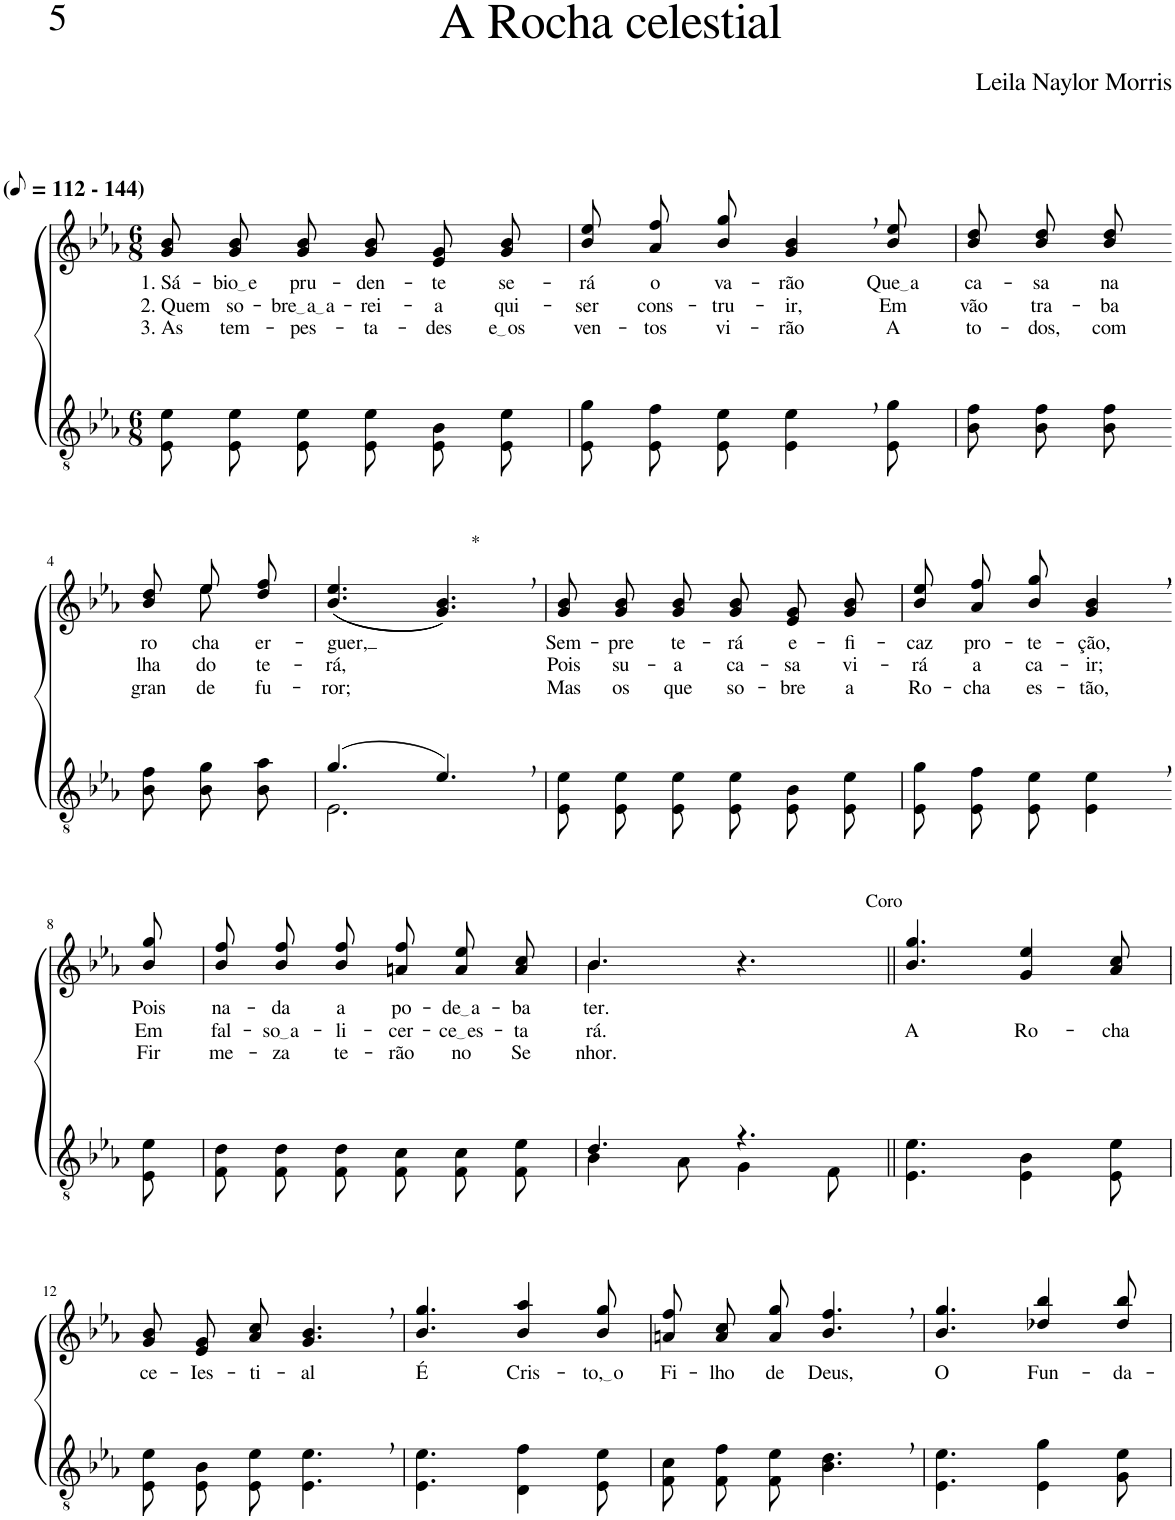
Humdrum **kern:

**kern	**kern	**text	**text	**text
*part2	*part1	*part1	*part1	*part1
*staff2	*staff1	*staff1	*staff1	*staff1
*I"Parte III e IV	*I"Parte I e II	*	*	*
*clefGv2	*clefG2	*	*	*
*Trd4c7	*Trd4c7	*	*	*
*k[b-e-a-]	*k[b-e-a-]	*	*	*
*M6/8	*M6/8	*	*	*
*MM56	*MM56	*	*	*
=1	=1	=1	=1	=1
!	!LO:TX:a:B:t=(	!	!	!
!	!LO:TX:a:B:t=- 144)	!	!	!
!	!	!LO:LY:b	!LO:LY:b	!LO:LY:b
8E-/ 8e-/L	8g/ 8b-/L	1. Sá-	2. Quem	3. As
!	!	!LO:LY:b	!LO:LY:b	!LO:LY:b
8E-/ 8e-/	8g/ 8b-/	bio e	so-	tem-
!	!	!LO:LY:b	!LO:LY:b	!LO:LY:b
8E-/ 8e-/J	8g/ 8b-/J	pru-	bre a a	-pes-
!	!	!LO:LY:b	!LO:LY:b	!LO:LY:b
8E-/ 8e-/L	8g/ 8b-/L	-den-	-rei-	-ta-
!	!	!LO:LY:b	!LO:LY:b	!LO:LY:b
8E-/ 8B-/	8e-/ 8g/	-te	-a	-des
!	!	!LO:LY:b	!LO:LY:b	!LO:LY:b
8E-/ 8e-/J	8g/ 8b-/J	se-	qui-	e os
=2	=2	=2	=2	=2
!	!	!LO:LY:b	!LO:LY:b	!LO:LY:b
8E-/ 8g/L	8b-\ 8ee-\L	-rá	-ser	ven-
!	!	!LO:LY:b	!LO:LY:b	!LO:LY:b
8E-/ 8f/	8a-\ 8ff\	o	cons-	-tos
!	!	!LO:LY:b	!LO:LY:b	!LO:LY:b
8E-/ 8e-/J	8b-\ 8gg\J	va-	-tru-	vi-
!	!	!LO:LY:b	!LO:LY:b	!LO:LY:b
4E-\, 4e-\,	4g/, 4b-/,	-rão	-ir,	-rão
!	!	!LO:LY:b	!LO:LY:b	!LO:LY:b
8E-\ 8g\	8b-/ 8ee-/	Que a	Em	A
=3	=3	=3	=3	=3
!	!	!LO:LY:b	!LO:LY:b	!LO:LY:b
8B-\ 8f\L	8b-\ 8dd\L	ca-	vão	to-
!	!	!LO:LY:b	!LO:LY:b	!LO:LY:b
8B-\ 8f\	8b-\ 8dd\	-sa	tra-	-dos,
!	!	!LO:LY:b	!LO:LY:b	!LO:LY:b
8B-\ 8f\J	8b-\ 8dd\J	na	-ba-	com
!!LO:LB:g=z
=4-	=4-	=4-	=4-	=4-
*	*^	*	*	*
!	!	!	!LO:LY:b	!LO:LY:b	!LO:LY:b
8B-\ 8f\L	8ryy	8b-\ 8dd\L	ro-	-lha-	gran-
!	!	!	!LO:LY:b	!LO:LY:b	!LO:LY:b
8B-\ 8g\	8ee-\	8ee-\	-cha	-do	-de
!	!	!	!LO:LY:b	!LO:LY:b	!LO:LY:b
8B-\ 8a-\J	8ryy	8dd\ 8ff\J	er-	te-	fu-
=5	=5	=5	=5	=5	=5
*^	*	*	*	*	*
!	!	!	!	!LO:LY:b	!LO:LY:b	!LO:LY:b
*	*	*v	*v	*	*	*
(4.g/	2.E-\	((4.b-/ 4.ee-/	-guer,	-rá,	-ror;
!	!	!LO:TX:a:t=*	!	!	!
4.e-,/)	.	4.g/, 4.b-/,))	.	.	.
*v	*v	*	*	*	*
=6	=6	=6	=6	=6
!	!	!LO:LY:b	!LO:LY:b	!LO:LY:b
8E-/ 8e-/L	8g/ 8b-/L	-Sem-	Pois	Mas
!	!	!LO:LY:b	!LO:LY:b	!LO:LY:b
8E-/ 8e-/	8g/ 8b-/	-pre	su-	os
!	!	!LO:LY:b	!LO:LY:b	!LO:LY:b
8E-/ 8e-/J	8g/ 8b-/J	te-	-a	que
!	!	!LO:LY:b	!LO:LY:b	!LO:LY:b
8E-/ 8e-/L	8g/ 8b-/L	-rá	ca-	so-
!	!	!LO:LY:b	!LO:LY:b	!LO:LY:b
8E-/ 8B-/	8e-/ 8g/	e-	-sa	-bre
!	!	!LO:LY:b	!LO:LY:b	!LO:LY:b
8E-/ 8e-/J	8g/ 8b-/J	-fi-	vi-	a
=7	=7	=7	=7	=7
!	!	!LO:LY:b	!LO:LY:b	!LO:LY:b
8E-/ 8g/L	8b-\ 8ee-\L	-caz	-rá	Ro-
!	!	!LO:LY:b	!LO:LY:b	!LO:LY:b
8E-/ 8f/	8a-\ 8ff\	pro-	a	-cha
!	!	!LO:LY:b	!LO:LY:b	!LO:LY:b
8E-/ 8e-/J	8b-\ 8gg\J	-te-	ca-	es-
!	!	!LO:LY:b	!LO:LY:b	!LO:LY:b
4E-\, 4e-\,	4g/, 4b-/,	-ção,	-ir;	-tão,
!!LO:LB:g=z
=8-	=8-	=8-	=8-	=8-
!	!	!LO:LY:b	!LO:LY:b	!LO:LY:b
8E-\ 8e-\	8b-/ 8gg/	Pois	Em	Fir
=9	=9	=9	=9	=9
!	!	!LO:LY:b	!LO:LY:b	!LO:LY:b
8F/ 8d/L	8b-\ 8ff\L	na-	fal-	me-
!	!	!LO:LY:b	!LO:LY:b	!LO:LY:b
8F/ 8d/	8b-\ 8ff\	-da	so a	-za
!	!	!LO:LY:b	!LO:LY:b	!LO:LY:b
8F/ 8d/J	8b-\ 8ff\J	a	-li-	te-
!	!	!LO:LY:b	!LO:LY:b	!LO:LY:b
8F\ 8c\L	8an\ 8ff\L	po-	-cer-	-rão
!	!	!LO:LY:b	!LO:LY:b	!LO:LY:b
8F\ 8c\	8a\ 8ee-\	de a	ce es	no
!	!	!LO:LY:b	!LO:LY:b	!LO:LY:b
8F\ 8e-\J	8a\ 8cc\J	-ba-	-ta-	Se-
=10	=10	=10	=10	=10
*^	*^	*	*	*
!	!	!	!	!LO:LY:b	!LO:LY:b	!LO:LY:b
4.d/	4B-\	4.b-/	4.b-\	-ter.	-rá.	-nhor.
.	8A-\	.	.	.	.	.
4.r	4G\	4.r	4.ryy	.	.	.
.	8F\	.	.	.	.	.
*	*	*v	*v	*	*	*
=11||	=11||	=11||	=11||	=11||	=11||
!	!	!LO:TX:a:t=Coro	!	!	!
!	!	!	!	!LO:LY:b	!
*v	*v	*	*	*	*
4.E-\ 4.e-\	4.b-/ 4.gg/	.	A	.
!	!	!	!LO:LY:b	!
4E-\ 4B-\	4g/ 4ee-/	.	Ro-	.
!	!	!	!LO:LY:b	!
8E-\ 8e-\	8a-/ 8cc/	.	-cha	.
!!LO:LB:g=z
=12	=12	=12	=12	=12
!	!	!LO:LY:b	!	!
8E-/ 8e-/L	8g/ 8b-/L	ce-	.	.
!	!	!LO:LY:b	!	!
8E-/ 8B-/	8e-/ 8g/	-Ies-	.	.
!	!	!LO:LY:b	!	!
8E-/ 8e-/J	8a-/ 8cc/J	-ti-	.	.
!	!	!LO:LY:b	!	!
4.E-\, 4.e-\,	4.g/, 4.b-/,	-al	.	.
=13	=13	=13	=13	=13
!	!	!LO:LY:b	!	!
4.E-\ 4.e-\	4.b-/ 4.gg/	É	.	.
!	!	!LO:LY:b	!	!
4D\ 4f\	4b-/ 4aa-/	Cris-	.	.
!	!	!LO:LY:b	!	!
8E-\ 8e-\	8b-/ 8gg/	to, o	.	.
=14	=14	=14	=14	=14
!	!	!LO:LY:b	!	!
8F\ 8c\L	8an\ 8ff\L	Fi-	.	.
!	!	!LO:LY:b	!	!
8F\ 8f\	8a\ 8cc\	-lho	.	.
!	!	!LO:LY:b	!	!
8F\ 8e-\J	8a\ 8gg\J	de	.	.
!	!	!LO:LY:b	!	!
4.B-\, 4.d\,	4.b-/, 4.ff/,	Deus,	.	.
=15	=15	=15	=15	=15
!	!	!LO:LY:b	!	!
4.E-\ 4.e-\	4.b-/ 4.gg/	O	.	.
!	!	!LO:LY:b	!	!
4E-\ 4g\	4dd-X/ 4bb-/	Fun-	.	.
!	!	!LO:LY:b	!	!
8G\ 8e-\	8dd-/ 8bb-/	-da-	.	.
=	=	=	=	=
*-	*-	*-	*-	*-
